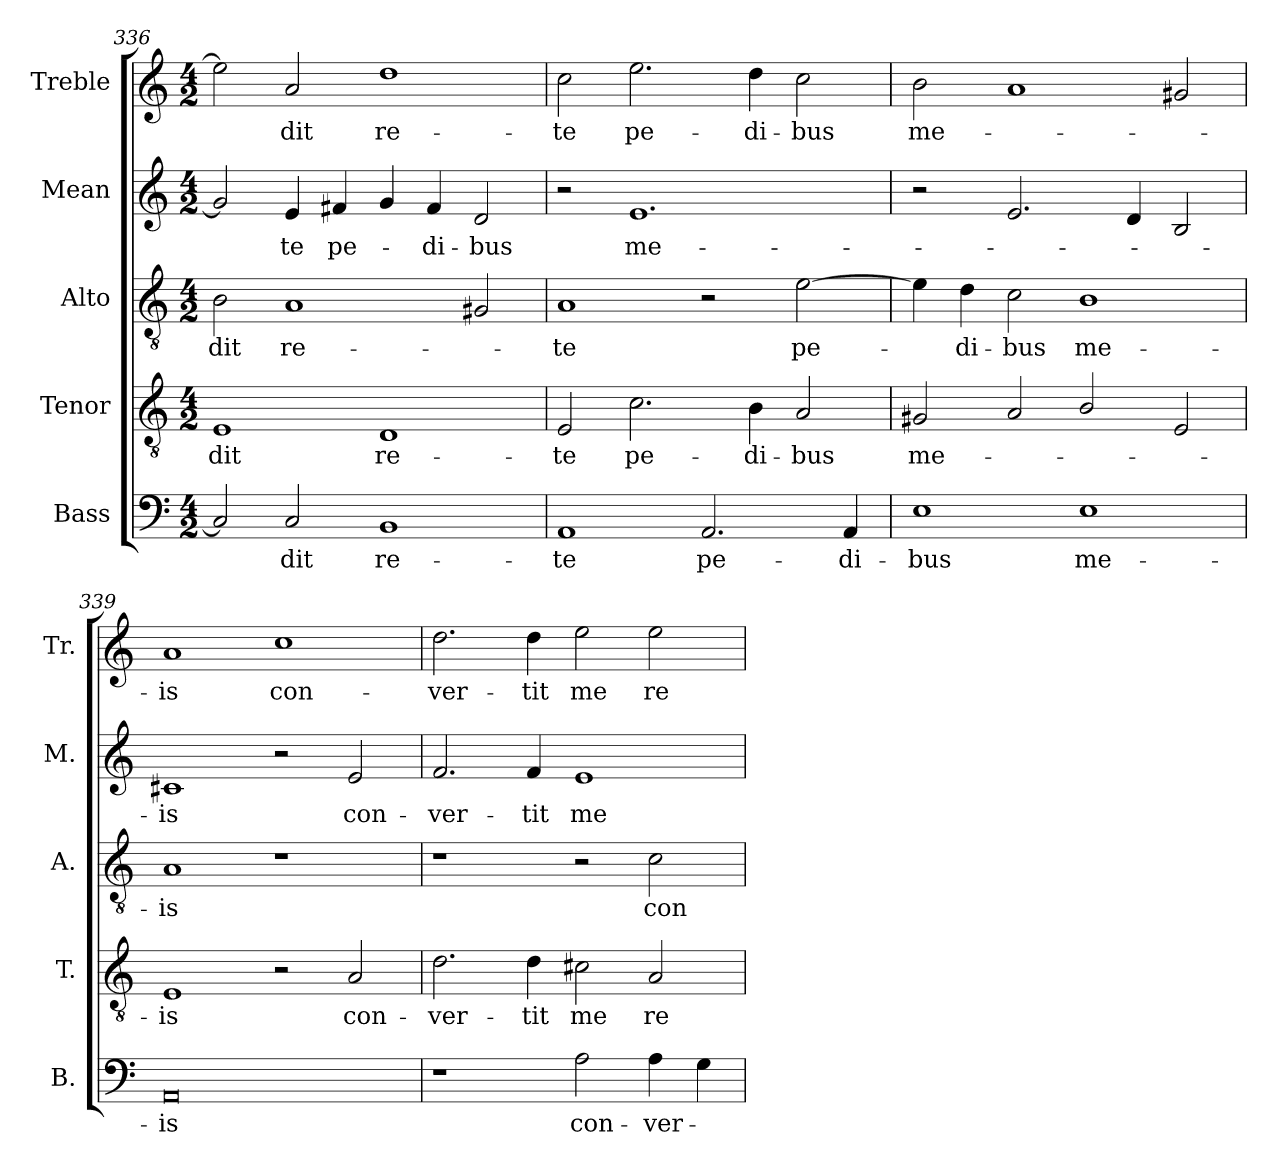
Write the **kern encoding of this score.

**kern	**text	**kern	**text	**kern	**text	**kern	**text	**kern	**text
*part5	*part5	*part4	*part4	*part3	*part3	*part2	*part2	*part1	*part1
*staff5	*staff5	*staff4	*staff4	*staff3	*staff3	*staff2	*staff2	*staff1	*staff1
*I"Bass	*	*I"Tenor	*	*I"Alto	*	*I"Mean	*	*I"Treble	*
*I'B.	*	*I'T.	*	*I'A.	*	*I'M.	*	*I'Tr.	*
*clefF4	*	*clefGv2	*	*clefGv2	*	*clefG2	*	*clefG2	*
*	*	*ITrd7c12	*	*ITrd7c12	*	*	*	*	*
*k[]	*	*k[]	*	*k[]	*	*k[]	*	*k[]	*
*C:	*	*C:	*	*C:	*	*C:	*	*C:	*
*M4/2	*	*M4/2	*	*M4/2	*	*M4/2	*	*M4/2	*
=336	=336	=336	=336	=336	=336	=336	=336	=336	=336
!	!	!	!LO:LY:b:color=#000000	!	!	!	!	!	!
!	!	!	!	!	!LO:LY:b:color=#000000	!	!	!	!
2Ci/]	.	1EEi	-dit	2BBi\	-dit	2gi/]	.	2eei\]	.
!	!LO:LY:b:color=#000000	!	!	!	!	!	!	!	!
!	!	!	!	!	!LO:LY:b:color=#000000	!	!	!	!
!	!	!	!	!	!	!	!LO:LY:b:color=#000000	!	!
!	!	!	!	!	!	!	!	!	!LO:LY:b:color=#000000
2Ci/	-dit	.	.	1AAi	re-	4ei/	-te	2ai/	-dit
!	!	!	!	!	!	!	!LO:LY:b:color=#000000	!	!
.	.	.	.	.	.	4f#Xi/	pe-	.	.
!	!LO:LY:b:color=#000000	!	!	!	!	!	!	!	!
!	!	!	!LO:LY:b:color=#000000	!	!	!	!	!	!
!	!	!	!	!	!	!	!	!	!LO:LY:b:color=#000000
1BBi	re-	1DDi	re-	.	.	4gi/	.	1ddi	re-
!	!	!	!	!	!	!	!LO:LY:b:color=#000000	!	!
.	.	.	.	.	.	4f#i/	-di-	.	.
!	!	!	!	!	!	!	!LO:LY:b:color=#000000	!	!
.	.	.	.	2GG#Xi/	.	2di/	-bus	.	.
=337	=337	=337	=337	=337	=337	=337	=337	=337	=337
!	!LO:LY:b:color=#000000	!	!	!	!	!	!	!	!
!	!	!	!LO:LY:b:color=#000000	!	!	!	!	!	!
!	!	!	!	!	!LO:LY:b:color=#000000	!	!	!	!
!	!	!	!	!	!	!	!	!	!LO:LY:b:color=#000000
1AAi	-te	2EEi/	-te	1AAi	-te	2r	.	2cci\	-te
!	!	!	!LO:LY:b:color=#000000	!	!	!	!	!	!
!	!	!	!	!	!	!	!LO:LY:b:color=#000000	!	!
!	!	!	!	!	!	!	!	!	!LO:LY:b:color=#000000
.	.	2.Ci\	pe-	.	.	1.ei	me-	2.eei\	pe-
!	!LO:LY:b:color=#000000	!	!	!	!	!	!	!	!
2.AAi/	pe-	.	.	2r	.	.	.	.	.
!	!	!	!LO:LY:b:color=#000000	!	!	!	!	!	!
!	!	!	!	!	!	!	!	!	!LO:LY:b:color=#000000
.	.	4BBi\	-di-	.	.	.	.	4ddi\	-di-
!	!	!	!LO:LY:b:color=#000000	!	!	!	!	!	!
!	!	!	!	!	!LO:LY:b:color=#000000	!	!	!	!
!	!	!	!	!	!	!	!	!	!LO:LY:b:color=#000000
.	.	2AAi/	-bus	[>2Ei\	pe-	.	.	2cci\	-bus
!	!LO:LY:b:color=#000000	!	!	!	!	!	!	!	!
4AAi/	-di-	.	.	.	.	.	.	.	.
=338	=338	=338	=338	=338	=338	=338	=338	=338	=338
!	!LO:LY:b:color=#000000	!	!	!	!	!	!	!	!
!	!	!	!LO:LY:b:color=#000000	!	!	!	!	!	!
!	!	!	!	!	!	!	!	!	!LO:LY:b:color=#000000
1Ei	-bus	2GG#Xi/	me-	4Ei\]	.	2r	.	2bi\	me-
!	!	!	!	!	!LO:LY:b:color=#000000	!	!	!	!
.	.	.	.	4Di\	-di-	.	.	.	.
!	!	!	!	!	!LO:LY:b:color=#000000	!	!	!	!
.	.	2AAi/	.	2Ci\	-bus	2.ei/	.	1ai	.
!	!LO:LY:b:color=#000000	!	!	!	!	!	!	!	!
!	!	!	!	!	!LO:LY:b:color=#000000	!	!	!	!
1Ei	me-	2BBi/	.	1BBi	me-	.	.	.	.
.	.	.	.	.	.	4di/	.	.	.
.	.	2EEi/	.	.	.	2Bi/	.	2g#Xi/	.
!!LO:LB:g=z
=339	=339	=339	=339	=339	=339	=339	=339	=339	=339
!	!LO:LY:b:color=#000000	!	!	!	!	!	!	!	!
!	!	!	!LO:LY:b:color=#000000	!	!	!	!	!	!
!	!	!	!	!	!LO:LY:b:color=#000000	!	!	!	!
!	!	!	!	!	!	!	!LO:LY:b:color=#000000	!	!
!	!	!	!	!	!	!	!	!	!LO:LY:b:color=#000000
0AAi	-is	1EEi	-is	1AAi	-is	1c#Xi	-is	1ai	-is
!	!	!	!	!	!	!	!	!	!LO:LY:b:color=#000000
.	.	2r	.	1r	.	2r	.	1cci	con-
!	!	!	!LO:LY:b:color=#000000	!	!	!	!	!	!
!	!	!	!	!	!	!	!LO:LY:b:color=#000000	!	!
.	.	2AAi/	con-	.	.	2ei/	con-	.	.
=340	=340	=340	=340	=340	=340	=340	=340	=340	=340
!	!	!	!LO:LY:b:color=#000000	!	!	!	!	!	!
!	!	!	!	!	!	!	!LO:LY:b:color=#000000	!	!
!	!	!	!	!	!	!	!	!	!LO:LY:b:color=#000000
1r	.	2.Di\	-ver-	1r	.	2.fi/	-ver-	2.ddi\	-ver-
!	!	!	!LO:LY:b:color=#000000	!	!	!	!	!	!
!	!	!	!	!	!	!	!LO:LY:b:color=#000000	!	!
!	!	!	!	!	!	!	!	!	!LO:LY:b:color=#000000
.	.	4Di\	-tit	.	.	4fi/	-tit	4ddi\	-tit
!	!LO:LY:b:color=#000000	!	!	!	!	!	!	!	!
!	!	!	!LO:LY:b:color=#000000	!	!	!	!	!	!
!	!	!	!	!	!	!	!LO:LY:b:color=#000000	!	!
!	!	!	!	!	!	!	!	!	!LO:LY:b:color=#000000
2Ai\	con-	2C#Xi\	me	2r	.	1ei	me	2eei\	me
!	!LO:LY:b:color=#000000	!	!	!	!	!	!	!	!
!	!	!	!LO:LY:b:color=#000000	!	!	!	!	!	!
!	!	!	!	!	!LO:LY:b:color=#000000	!	!	!	!
!	!	!	!	!	!	!	!	!	!LO:LY:b:color=#000000
4Ai\	-ver-	2AAi/	re-	2Ci\	con-	.	.	2eei\	re-
4Gi\	.	.	.	.	.	.	.	.	.
=	=	=	=	=	=	=	=	=	=
*-	*-	*-	*-	*-	*-	*-	*-	*-	*-
